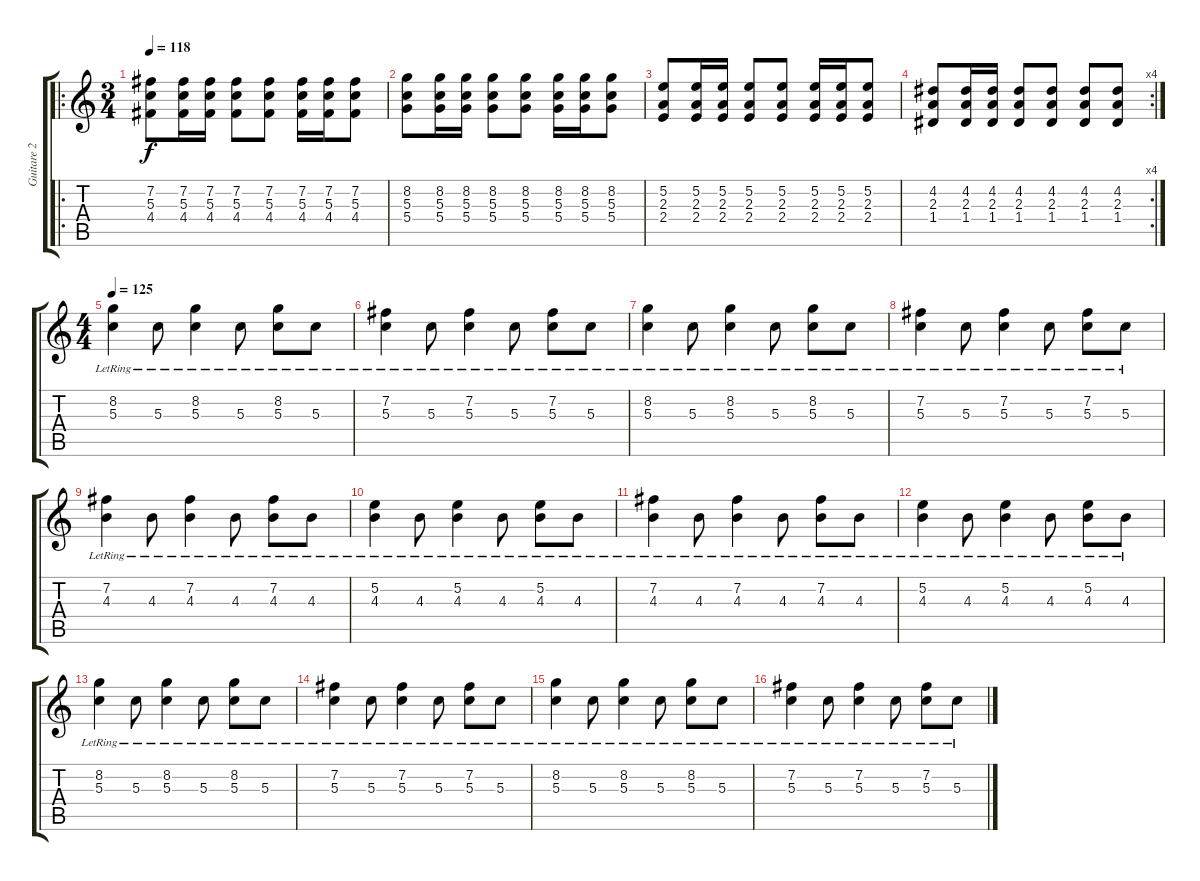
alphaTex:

\track ("Guitare 2" "Guitare 2") {instrument distortionguitar}
\staff {score tabs}
\tuning (E4 B3 G3 D3 A2 E2) {hide}
\ro
\ts (3 4)
\tempo 118
\clef g2
\ks c
(7.2 5.3 4.4).8{dy f} (7.2 5.3 4.4).16 (7.2 5.3 4.4).16 (7.2 5.3 4.4).8 (7.2 5.3 4.4).8 (7.2 5.3 4.4).16 (7.2 5.3 4.4).16 (7.2 5.3 4.4).8 |
(8.2 5.3 5.4).8 (8.2 5.3 5.4).16 (8.2 5.3 5.4).16 (8.2 5.3 5.4).8 (8.2 5.3 5.4).8 (8.2 5.3 5.4).16 (8.2 5.3 5.4).16 (8.2 5.3 5.4).8 |
(5.2 2.3 2.4).8 (5.2 2.3 2.4).16 (5.2 2.3 2.4).16 (5.2 2.3 2.4).8 (5.2 2.3 2.4).8 (5.2 2.3 2.4).16 (5.2 2.3 2.4).16 (5.2 2.3 2.4).8 |
\rc 4
(4.2 2.3 1.4).8 (4.2 2.3 1.4).16 (4.2 2.3 1.4).16 (4.2 2.3 1.4).8 (4.2 2.3 1.4).8 (4.2 2.3 1.4).8 (4.2 2.3 1.4).8 |
\ts (4 4)
\tempo 125
(8.2{lr} 5.3{lr}).4 5.3{lr}.8 (8.2{lr} 5.3{lr}).4 5.3{lr}.8 (8.2{lr} 5.3{lr}).8 5.3{lr}.8 |
(7.2{lr} 5.3{lr}).4 5.3{lr}.8 (7.2{lr} 5.3{lr}).4 5.3{lr}.8 (7.2{lr} 5.3{lr}).8 5.3{lr}.8 |
(8.2{lr} 5.3{lr}).4 5.3{lr}.8 (8.2{lr} 5.3{lr}).4 5.3{lr}.8 (8.2{lr} 5.3{lr}).8 5.3{lr}.8 |
(7.2{lr} 5.3{lr}).4 5.3{lr}.8 (7.2{lr} 5.3{lr}).4 5.3{lr}.8 (7.2{lr} 5.3{lr}).8 5.3{lr}.8 |
(7.2{lr} 4.3{lr}).4 4.3{lr}.8 (7.2{lr} 4.3{lr}).4 4.3{lr}.8 (7.2{lr} 4.3{lr}).8 4.3{lr}.8 |
(5.2{lr} 4.3{lr}).4 4.3{lr}.8 (5.2{lr} 4.3{lr}).4 4.3{lr}.8 (5.2{lr} 4.3{lr}).8 4.3{lr}.8 |
(7.2{lr} 4.3{lr}).4 4.3{lr}.8 (7.2{lr} 4.3{lr}).4 4.3{lr}.8 (7.2{lr} 4.3{lr}).8 4.3{lr}.8 |
(5.2{lr} 4.3{lr}).4 4.3{lr}.8 (5.2{lr} 4.3{lr}).4 4.3{lr}.8 (5.2{lr} 4.3{lr}).8 4.3{lr}.8 |
(8.2{lr} 5.3{lr}).4 5.3{lr}.8 (8.2{lr} 5.3{lr}).4 5.3{lr}.8 (8.2{lr} 5.3{lr}).8 5.3{lr}.8 |
(7.2{lr} 5.3{lr}).4 5.3{lr}.8 (7.2{lr} 5.3{lr}).4 5.3{lr}.8 (7.2{lr} 5.3{lr}).8 5.3{lr}.8 |
(8.2{lr} 5.3{lr}).4 5.3{lr}.8 (8.2{lr} 5.3{lr}).4 5.3{lr}.8 (8.2{lr} 5.3{lr}).8 5.3{lr}.8 |
(7.2{lr} 5.3{lr}).4 5.3{lr}.8 (7.2{lr} 5.3{lr}).4 5.3{lr}.8 (7.2{lr} 5.3{lr}).8 5.3{lr}.8
